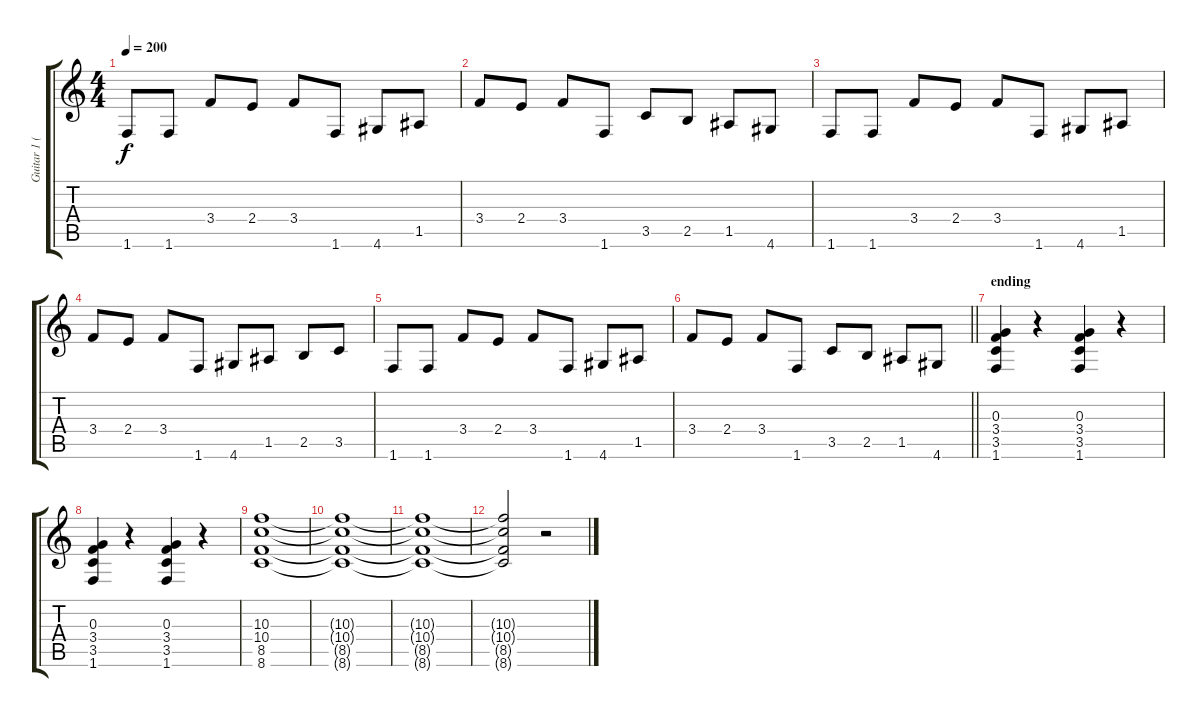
\track ("Guitar 1 (Rhythm)" "Guitar 1 (") {instrument distortionguitar}
\staff {score tabs}
\tuning (E4 B3 G3 D3 A2 E2) {hide}
\ts (4 4)
\tempo 200
\clef g2
\ks c
1.6.8{dy f} 1.6.8 3.4.8 2.4.8 3.4.8 1.6.8 4.6.8 1.5.8 |
3.4.8 2.4.8 3.4.8 1.6.8 3.5.8 2.5.8 1.5.8 4.6.8 |
1.6.8 1.6.8 3.4.8 2.4.8 3.4.8 1.6.8 4.6.8 1.5.8 |
3.4.8 2.4.8 3.4.8 1.6.8 4.6.8 1.5.8 2.5.8 3.5.8 |
1.6.8 1.6.8 3.4.8 2.4.8 3.4.8 1.6.8 4.6.8 1.5.8 |
\barLineRight lightlight
3.4.8 2.4.8 3.4.8 1.6.8 3.5.8 2.5.8 1.5.8 4.6.8 |
\section ("" "ending")
(0.3 3.4 3.5 1.6).4 r.4 (0.3 3.4 3.5 1.6).4 r.4 |
(0.3 3.4 3.5 1.6).4 r.4 (0.3 3.4 3.5 1.6).4 r.4 |
(10.3 10.4 8.5 8.6).1 |
(10.3{t} 10.4{t} 8.5{t} 8.6{t}).1 |
(10.3{t} 10.4{t} 8.5{t} 8.6{t}).1 |
(10.3{t} 10.4{t} 8.5{t} 8.6{t}).2 r.2
